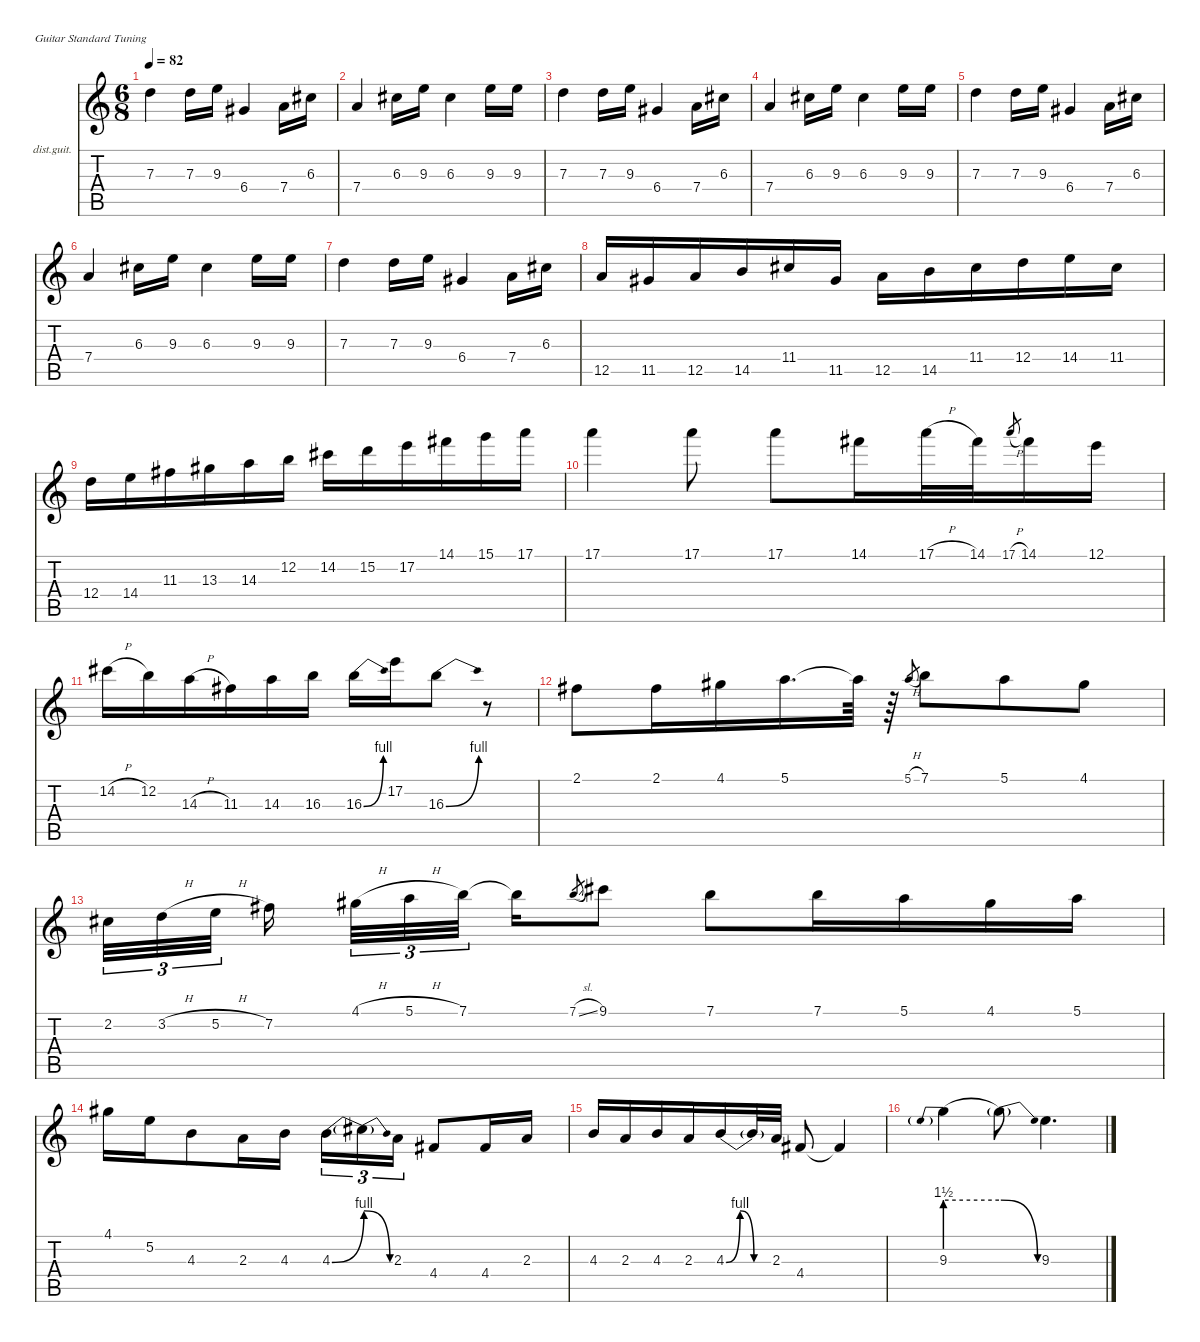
\defaultSystemsLayout 4
\hideDynamics
\bracketExtendMode nobrackets
\firstSystemTrackNameOrientation horizontal
\otherSystemsTrackNameOrientation horizontal
\track ("Lead Guitar" "dist.guit.") {instrument distortionguitar}
\staff {score tabs}
\tuning (E4 B3 G3 D3 A2 E2)
\ts (6 8)
\tempo 82
\clef g2
\ks c
7.3.4{dy f} 7.3.16 9.3.16 6.4{acc #}.4 7.4.16 6.3{acc #}.16 |
7.4.4 6.3{acc #}.16 9.3.16 6.3{acc #}.4 9.3.16 9.3.16 |
7.3.4 7.3.16 9.3.16 6.4{acc #}.4 7.4.16 6.3{acc #}.16 |
7.4.4 6.3{acc #}.16 9.3.16 6.3{acc #}.4 9.3.16 9.3.16 |
7.3.4 7.3.16 9.3.16 6.4{acc #}.4 7.4.16 6.3{acc #}.16 |
7.4.4 6.3{acc #}.16 9.3.16 6.3{acc #}.4 9.3.16 9.3.16 |
7.3.4 7.3.16 9.3.16 6.4{acc #}.4 7.4.16 6.3{acc #}.16 |
12.5.16{dy fff} 11.5{acc #}.16 12.5.16 14.5.16 11.4{acc #}.16 11.5{acc #}.16 12.5.16 14.5.16 11.4{acc #}.16 12.4.16 14.4.16 11.4{acc #}.16 |
12.4.16 14.4.16 11.3{acc #}.16 13.3{acc #}.16 14.3.16 12.2.16 14.2{acc #}.16 15.2.16 17.2.16 14.1{acc #}.16 15.1.16 17.1.16 |
17.1.4 17.1.8 17.1.8 14.1{acc #}.16 17.1{h}.32 14.1{acc #}.32{dy ff} 17.1{h}.8{gr dy mf} 14.1{acc #}.16{dy fff} 12.1.16 |
14.2{h acc #}.16 12.2.16{dy ff} 14.3{h}.16{dy fff} 11.3{acc #}.16{dy ff} 14.3.16{dy fff} 16.3.16 16.3{be (bend 0 0 15 4)}.16 17.2.16 16.3{be (bend 0 0 30 4)}.8 r.8 |
2.1{acc #}.8 2.1{acc #}.16 4.1{acc #}.16 5.1.16{d} 5.1{t}.64{dy f} r.64 5.1{h}.8{gr dy mf} 7.1.8{dy fff} 5.1.8 4.1{acc #}.8 |
2.2{acc #}.32{tu (3 2)} 3.2{h}.32{tu (3 2)} 5.2{h}.32{tu (3 2)} 7.2{acc #}.16{dy ff} 4.1{h acc #}.32{tu (3 2) dy fff} 5.1{h}.32{tu (3 2)} 7.1.32{tu (3 2) dy ff} 7.1{t}.16{dy f} 7.1{sl}.8{gr dy mf} 9.1{acc #}.8{dy fff} 7.1.8 7.1.16 5.1.16 4.1{acc #}.16 5.1.16 |
4.1{acc #}.16 5.2.16 4.3.8 2.3.16 4.3.16 4.3{be (bend 0 0 60 4)}.16{tu (3 2)} 4.3{be (release 0 4 60 0) t}.16{tu (3 2) dy f} 2.3.16{tu (3 2) dy fff} 4.4{acc #}.8 4.4{acc #}.16 2.3.16 |
4.3.16 2.3.16 4.3.16 2.3.16 4.3{be (bendrelease 0 0 30 4 30 4 60 0)}.16 4.3{be (hold 0 0 60 0) t}.32{dy f} 2.3.32{dy fff} 4.4{acc #}.8 4.4{t acc #}.4{dy f} |
9.3{be (prebend 0 6 60 6)}.4{dy fff} 9.3{be (release 0 6 60 0) t}.8{dy f} 9.3.4{d dy fff}
